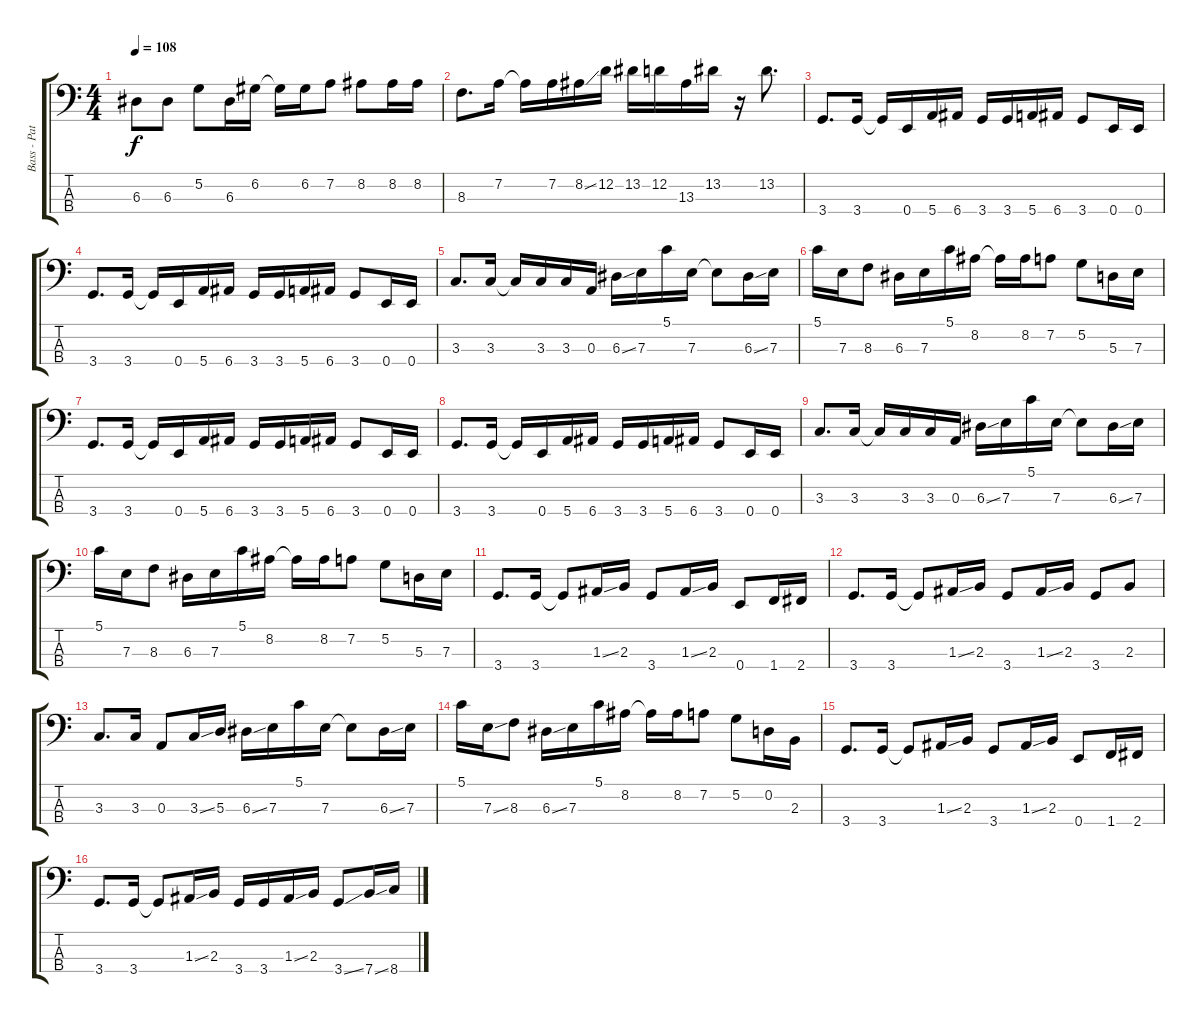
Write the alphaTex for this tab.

\track ("Bass - Pat" "Bass - Pat") {instrument electricbasspick}
\staff {score tabs}
\tuning (G2 D2 A1 E1) {hide}
\ts (4 4)
\tempo 108
\clef f4
\ks c
6.3.8{dy f} 6.3.8 5.2.8 6.3.16 6.2.16 6.2{t}.16 6.2.16 7.2.8 8.2.8 8.2.16 8.2.16 |
8.3.8{d} 7.2.16 7.2{t}.16 7.2.16 8.2{ss}.16 12.2.16 13.2.16 12.2.16 13.3.16 13.2.16 r.16 13.2.8{d} |
3.4.8{d} 3.4.16 3.4{t}.16 0.4.16 5.4.16 6.4.16 3.4.16 3.4.16 5.4.16 6.4.16 3.4.8 0.4.16 0.4.16 |
3.4.8{d} 3.4.16 3.4{t}.16 0.4.16 5.4.16 6.4.16 3.4.16 3.4.16 5.4.16 6.4.16 3.4.8 0.4.16 0.4.16 |
3.3.8{d} 3.3.16 3.3{t}.16 3.3.16 3.3.16 0.3.16 6.3{ss}.16 7.3.16 5.1.16 7.3.16 7.3{t}.8 6.3{ss}.16 7.3.16 |
5.1.16 7.3.16 8.3.8 6.3.16 7.3.16 5.1.16 8.2.16 8.2{t}.16 8.2.16 7.2.8 5.2.8 5.3.16 7.3.16 |
3.4.8{d} 3.4.16 3.4{t}.16 0.4.16 5.4.16 6.4.16 3.4.16 3.4.16 5.4.16 6.4.16 3.4.8 0.4.16 0.4.16 |
3.4.8{d} 3.4.16 3.4{t}.16 0.4.16 5.4.16 6.4.16 3.4.16 3.4.16 5.4.16 6.4.16 3.4.8 0.4.16 0.4.16 |
3.3.8{d} 3.3.16 3.3{t}.16 3.3.16 3.3.16 0.3.16 6.3{ss}.16 7.3.16 5.1.16 7.3.16 7.3{t}.8 6.3{ss}.16 7.3.16 |
5.1.16 7.3.16 8.3.8 6.3.16 7.3.16 5.1.16 8.2.16 8.2{t}.16 8.2.16 7.2.8 5.2.8 5.3.16 7.3.16 |
3.4.8{d} 3.4.16 3.4{t}.8 1.3{ss}.16 2.3.16 3.4.8 1.3{ss}.16 2.3.16 0.4.8 1.4.16 2.4.16 |
3.4.8{d} 3.4.16 3.4{t}.8 1.3{ss}.16 2.3.16 3.4.8 1.3{ss}.16 2.3.16 3.4.8 2.3.8 |
3.3.8{d} 3.3.16 0.3.8 3.3{ss}.16 5.3.16 6.3{ss}.16 7.3.16 5.1.16 7.3.16 7.3{t}.8 6.3{ss}.16 7.3.16 |
5.1.16 7.3{ss}.16 8.3.8 6.3{ss}.16 7.3.16 5.1.16 8.2.16 8.2{t}.16 8.2.16 7.2.8 5.2.8 0.2.16 2.3.16 |
3.4.8{d} 3.4.16 3.4{t}.8 1.3{ss}.16 2.3.16 3.4.8 1.3{ss}.16 2.3.16 0.4.8 1.4.16 2.4.16 |
3.4.8{d} 3.4.16 3.4{t}.8 1.3{ss}.16 2.3.16 3.4.16 3.4.16 1.3{ss}.16 2.3.16 3.4{ss}.8 7.4{ss}.16 8.4.16
